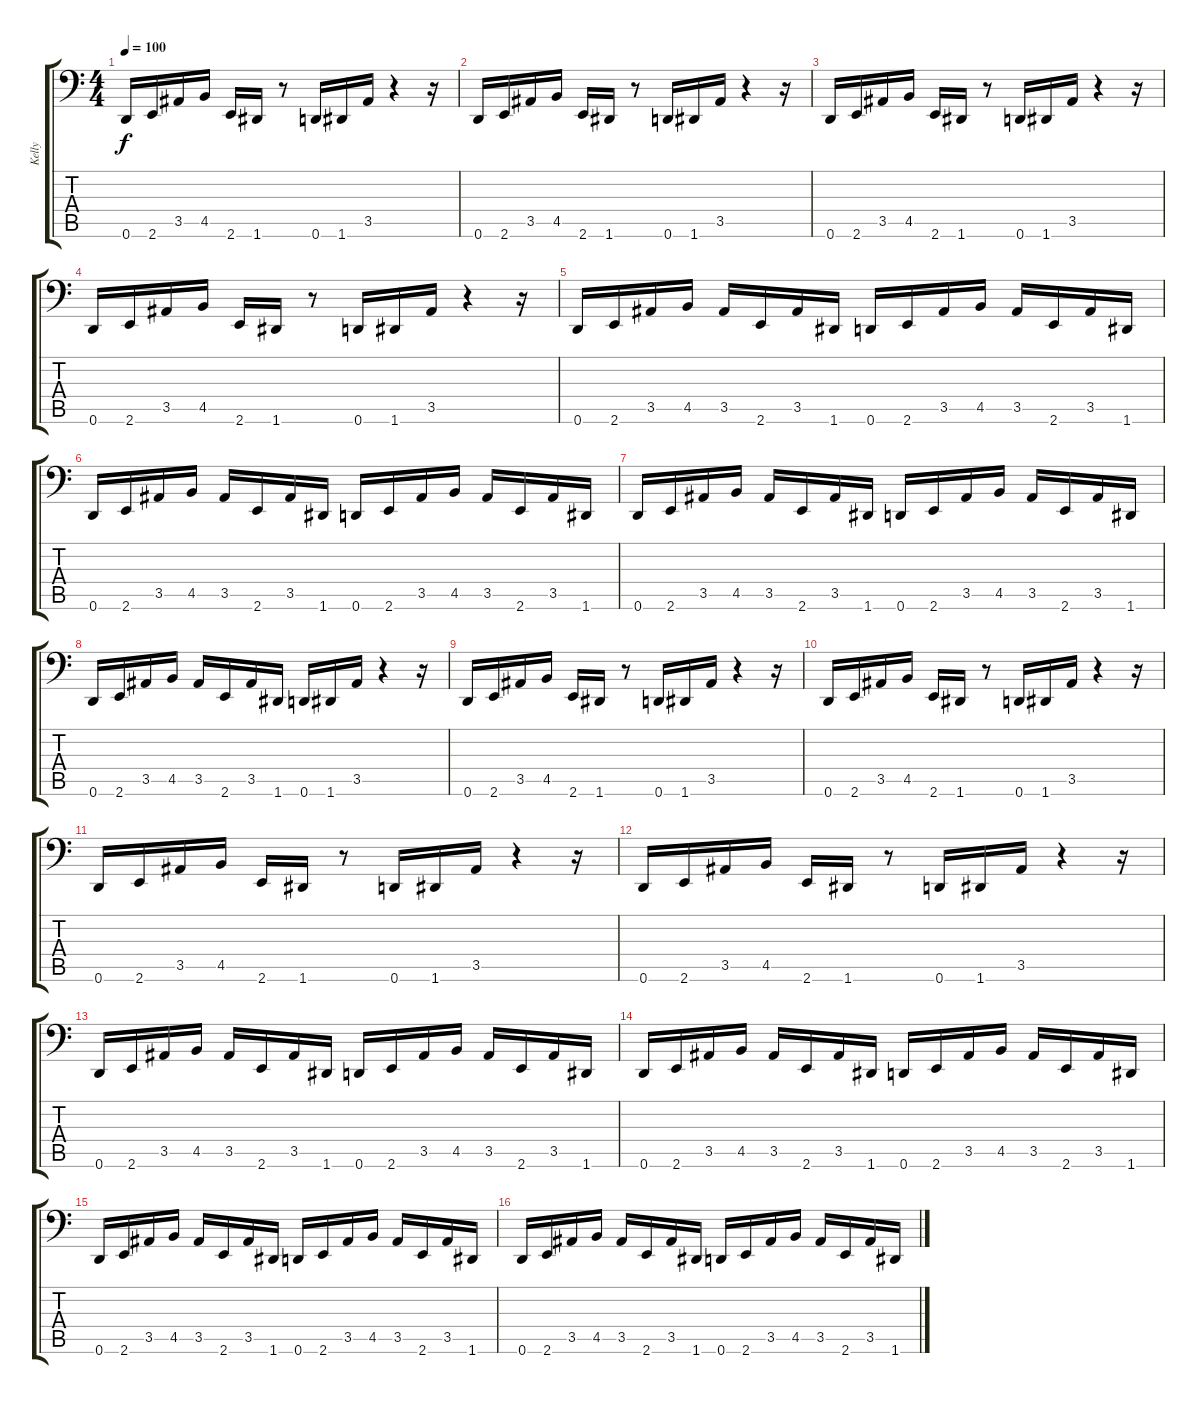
\track ("Kelly" "Kelly") {instrument electricbasspick}
\staff {score tabs}
\tuning (D3 A2 F2 C2 G1 D1) {hide}
\ts (4 4)
\tempo 100
\clef f4
\ks c
0.6.16{dy f} 2.6.16 3.5.16 4.5.16 2.6.16 1.6.16 r.8 0.6.16 1.6.16 3.5.16 r.4 r.16 |
0.6.16 2.6.16 3.5.16 4.5.16 2.6.16 1.6.16 r.8 0.6.16 1.6.16 3.5.16 r.4 r.16 |
0.6.16 2.6.16 3.5.16 4.5.16 2.6.16 1.6.16 r.8 0.6.16 1.6.16 3.5.16 r.4 r.16 |
0.6.16 2.6.16 3.5.16 4.5.16 2.6.16 1.6.16 r.8 0.6.16 1.6.16 3.5.16 r.4 r.16 |
0.6.16 2.6.16 3.5.16 4.5.16 3.5.16 2.6.16 3.5.16 1.6.16 0.6.16 2.6.16 3.5.16 4.5.16 3.5.16 2.6.16 3.5.16 1.6.16 |
0.6.16 2.6.16 3.5.16 4.5.16 3.5.16 2.6.16 3.5.16 1.6.16 0.6.16 2.6.16 3.5.16 4.5.16 3.5.16 2.6.16 3.5.16 1.6.16 |
0.6.16 2.6.16 3.5.16 4.5.16 3.5.16 2.6.16 3.5.16 1.6.16 0.6.16 2.6.16 3.5.16 4.5.16 3.5.16 2.6.16 3.5.16 1.6.16 |
0.6.16 2.6.16 3.5.16 4.5.16 3.5.16 2.6.16 3.5.16 1.6.16 0.6.16 1.6.16 3.5.16 r.4 r.16 |
0.6.16 2.6.16 3.5.16 4.5.16 2.6.16 1.6.16 r.8 0.6.16 1.6.16 3.5.16 r.4 r.16 |
0.6.16 2.6.16 3.5.16 4.5.16 2.6.16 1.6.16 r.8 0.6.16 1.6.16 3.5.16 r.4 r.16 |
0.6.16 2.6.16 3.5.16 4.5.16 2.6.16 1.6.16 r.8 0.6.16 1.6.16 3.5.16 r.4 r.16 |
0.6.16 2.6.16 3.5.16 4.5.16 2.6.16 1.6.16 r.8 0.6.16 1.6.16 3.5.16 r.4 r.16 |
0.6.16 2.6.16 3.5.16 4.5.16 3.5.16 2.6.16 3.5.16 1.6.16 0.6.16 2.6.16 3.5.16 4.5.16 3.5.16 2.6.16 3.5.16 1.6.16 |
0.6.16 2.6.16 3.5.16 4.5.16 3.5.16 2.6.16 3.5.16 1.6.16 0.6.16 2.6.16 3.5.16 4.5.16 3.5.16 2.6.16 3.5.16 1.6.16 |
0.6.16 2.6.16 3.5.16 4.5.16 3.5.16 2.6.16 3.5.16 1.6.16 0.6.16 2.6.16 3.5.16 4.5.16 3.5.16 2.6.16 3.5.16 1.6.16 |
0.6.16 2.6.16 3.5.16 4.5.16 3.5.16 2.6.16 3.5.16 1.6.16 0.6.16 2.6.16 3.5.16 4.5.16 3.5.16 2.6.16 3.5.16 1.6.16
